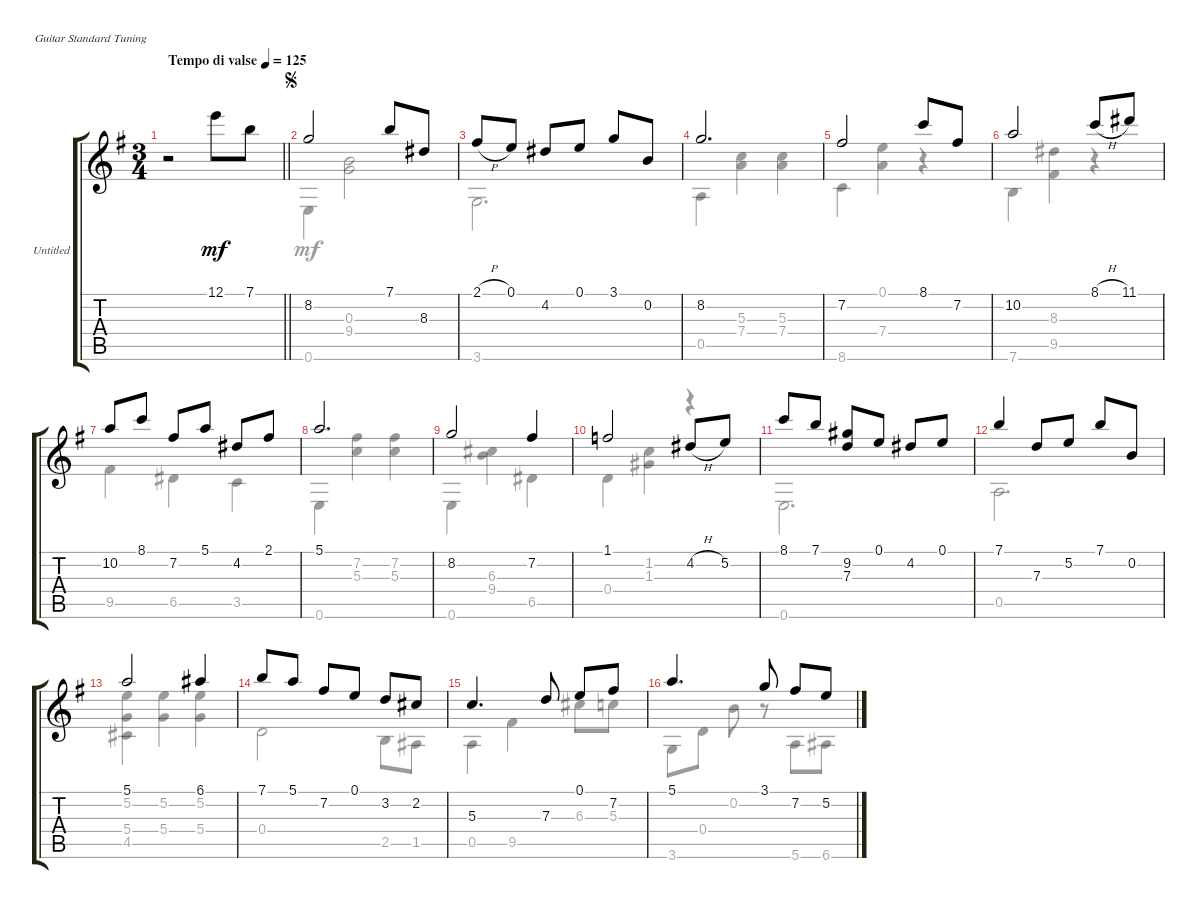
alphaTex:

\bracketExtendMode groupsimilarinstruments
\firstSystemTrackNameOrientation horizontal
\otherSystemsTrackNameOrientation horizontal
\track ("Untitled" "Untitled") {instrument acousticguitarnylon}
\staff {score tabs}
\tuning (E4 B3 G3 D3 A2 E2)
\voice
\ts (3 4)
\tempo (125 "Tempo di valse")
\clef g2
\barLineRight lightlight
\ks g
r.2{dy mf instrument acousticguitarnylon} 12.1.8 7.1.8 |
\jump segno
8.2.2 7.1.8 8.3.8 |
2.1{h}.8 0.1.8 4.2.8 0.1.8 3.1.8 0.2.8 |
8.2.2{d} |
7.2.2 8.1.8 7.2.8 |
10.2.2 8.1{h}.8 11.1.8 |
10.2.8 8.1.8 7.2.8 5.1.8 4.2.8 2.1.8 |
5.1.2{d} |
8.2.2 7.2.4 |
1.1.2 4.2{h}.8 5.2.8 |
8.1.8 7.1.8 (9.2 7.3).8 0.1.8 4.2.8 0.1.8 |
7.1.4 7.3.8 5.2.8 7.1.8 0.2.8 |
5.1.2 6.1.4 |
7.1.8 5.1.8 7.2.8 0.1.8 3.2.8 2.2.8 |
5.3.4{d} 7.3.8 0.1.8 7.2.8 |
5.1.4{d} 3.1.8 7.2.8 5.2.8
\voice
\clef g2
\ottava regular
\simile none
\barLineRight lightlight
\ks g
|
0.6.4 (9.4 0.3).2 |
3.6.2{d} |
0.5.4 (5.3 7.4).4 (5.3 7.4).4 |
8.6.4 (0.1 7.4).4 r.4 |
7.6.4 (8.3 9.5).4 r.4 |
9.5.4 6.5.4 3.5.4 |
0.6.4 (7.2 5.3).4 (7.2 5.3).4 |
0.6.4 (6.3 9.4).4 6.5.4 |
0.4.4 (1.2 1.3).4 r.4 |
0.6.2{d} |
0.5.2{d} |
(5.2 5.4 4.5).4 (5.2 5.4).4 (5.2 5.4).4 |
0.4.2 2.5.8 1.5.8 |
0.5.4 9.5.4 6.3.8 5.3.8 |
3.6.8 0.4.8 0.2.8 r.8 5.6.8 6.6.8
